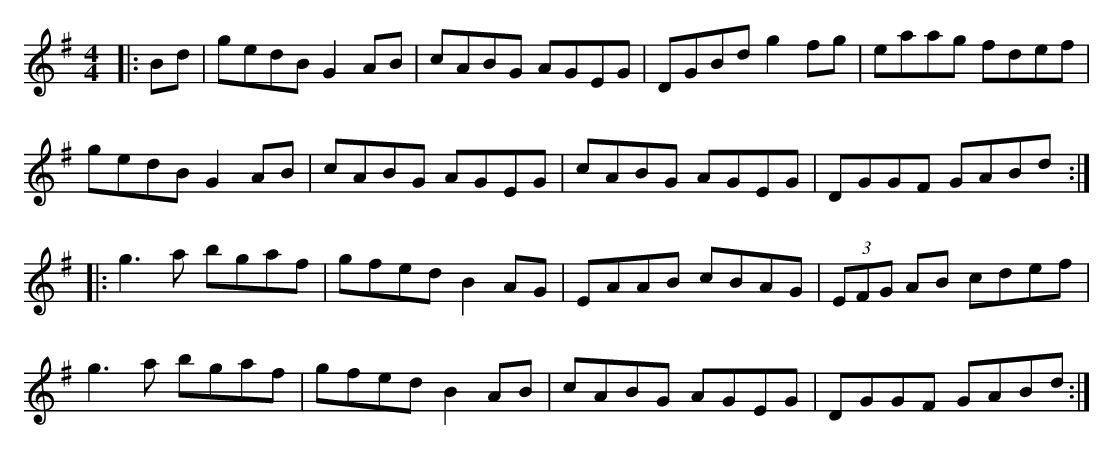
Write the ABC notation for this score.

X:1
M:4/4
K:G
|:Bd|gedB G2AB|cABG AGEG|DGBd g2fg|eaag fdef|
gedB G2AB|cABG AGEG|cABG AGEG|DGGF GABd:|
|:g3a bgaf|gfed B2 AG|EAAB cBAG|(3EFG AB cdef|
g3a bgaf|gfed B2 AB|cABG AGEG|DGGF GABd:|
